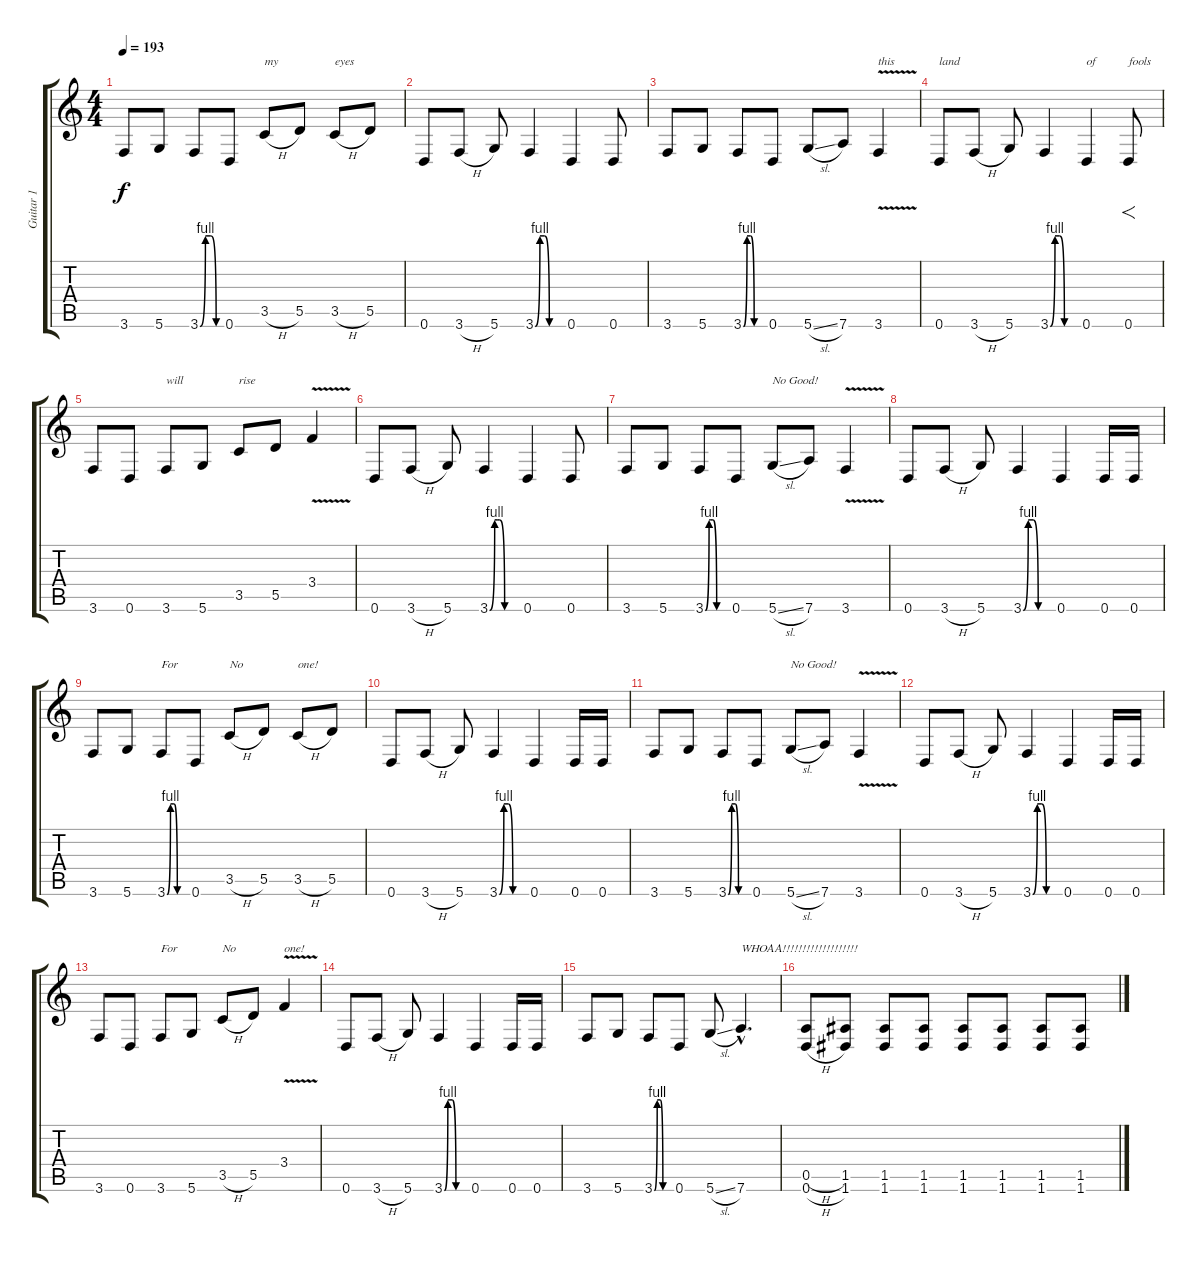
\track ("Guitar 1" "Guitar 1") {instrument distortionguitar}
\staff {score tabs}
\tuning (E4 B3 G3 D3 A2 D2) {hide}
\ts (4 4)
\tempo 193
\clef g2
\ks c
3.6.8{dy f} 5.6.8 3.6{be (custom 0 0 15 4 30 4 45 0 60 0)}.8 0.6.8 3.5{h}.8{txt "my"} 5.5.8 3.5{h}.8{txt "eyes"} 5.5.8 |
0.6.8 3.6{h}.8 5.6.8 3.6{be (custom 0 0 10 4 20 4 30 0 45 0 60 0)}.4 0.6.4 0.6.8 |
3.6.8 5.6.8 3.6{be (custom 0 0 10 4 20 4 30 0 45 0 60 0)}.8 0.6.8 5.6{sl}.8 7.6.8 3.6{v}.4{txt "this"} |
0.6.8{txt "land"} 3.6{h}.8 5.6.8 3.6{be (custom 0 0 10 4 20 4 30 0 45 0 60 0)}.4 0.6.4{txt "of"} 0.6.8{f txt "fools"} |
3.6.8 0.6.8 3.6.8{txt "will"} 5.6.8 3.5.8{txt "rise"} 5.5.8 3.4{v}.4 |
0.6.8 3.6{h}.8 5.6.8 3.6{be (custom 0 0 10 4 15 4 20 4 30 0 45 0 60 0)}.4 0.6.4 0.6.8 |
3.6.8 5.6.8 3.6{be (custom 0 0 10 4 15 4 20 4 30 0 45 0 60 0)}.8 0.6.8 5.6{sl}.8{txt "No Good!"} 7.6.8 3.6{v}.4 |
0.6.8 3.6{h}.8 5.6.8 3.6{be (custom 0 0 10 4 20 4 30 0 60 0)}.4 0.6.4 0.6.16 0.6.16 |
3.6.8 5.6.8 3.6{be (custom 0 0 10 4 20 4 30 0 45 0 60 0)}.8{txt "For"} 0.6.8 3.5{h}.8{txt "No"} 5.5.8 3.5{h}.8{txt "one!"} 5.5.8 |
0.6.8 3.6{h}.8 5.6.8 3.6{be (custom 0 0 10 4 20 4 30 0 60 0)}.4 0.6.4 0.6.16 0.6.16 |
3.6.8 5.6.8 3.6{be (custom 0 0 10 4 20 4 30 0 45 0 60 0)}.8 0.6.8 5.6{sl}.8{txt "No Good!"} 7.6.8 3.6{v}.4 |
0.6.8 3.6{h}.8 5.6.8 3.6{be (custom 0 0 10 4 20 4 30 0 45 0 60 0)}.4 0.6.4 0.6.16 0.6.16 |
3.6.8 0.6.8 3.6.8{txt "For"} 5.6.8 3.5{h}.8{txt "No"} 5.5.8 3.4{v}.4{txt "one!"} |
0.6.8 3.6{h}.8 5.6.8 3.6{be (custom 0 0 9 4 20 4 30 0 45 0 60 0)}.4 0.6.4 0.6.16 0.6.16 |
3.6.8 5.6.8 3.6{be (custom 0 0 10 4 20 4 30 0 45 0 60 0)}.8 0.6.8 5.6{sl}.8 7.6{hac}.4{d txt "WHOAA!!!!!!!!!!!!!!!!!!!"} |
(0.5{h} 0.6{h}).8 (1.5 1.6).8 (1.5 1.6).8 (1.5 1.6).8 (1.5 1.6).8 (1.5 1.6).8 (1.5 1.6).8 (1.5 1.6).8
